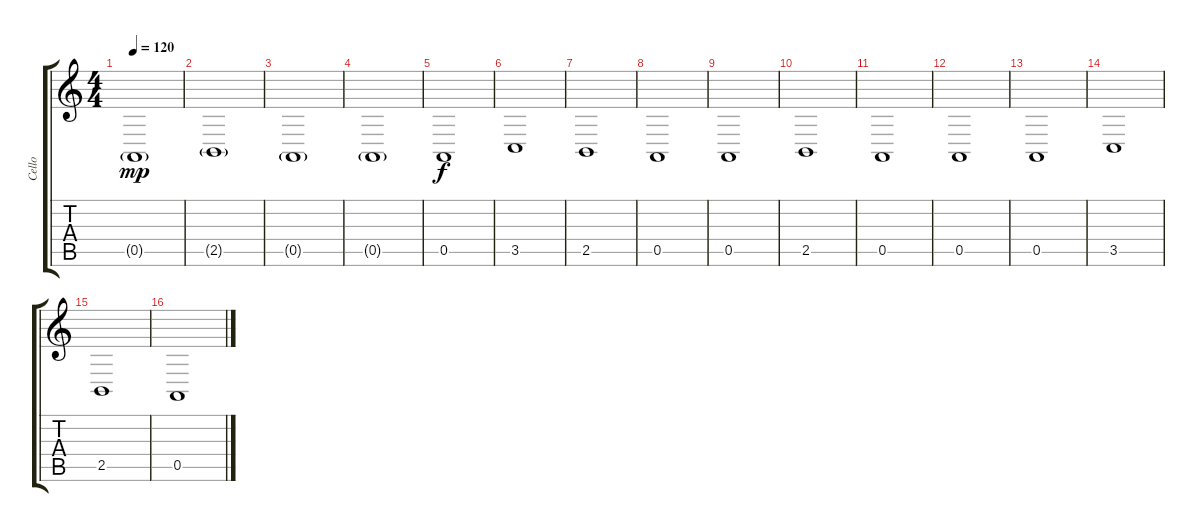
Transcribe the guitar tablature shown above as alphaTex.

\track ("Cello" "Cello") {instrument cello}
\staff {score tabs}
\tuning (E4 B3 G3 D3 A2 E2) {hide}
\ts (4 4)
\tempo 120
\clef g2
\ks c
0.5{g}.1{dy mp} |
2.5{g}.1 |
0.5{g}.1 |
0.5{g}.1 |
0.5.1{dy f} |
3.5.1 |
2.5.1 |
0.5.1 |
0.5.1 |
2.5.1 |
0.5.1 |
0.5.1 |
0.5.1 |
3.5.1 |
2.5.1 |
0.5.1
